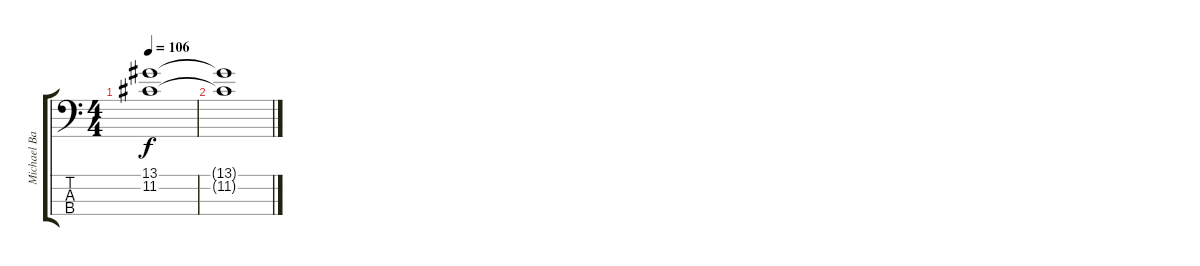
\track ("Michael Balzary \"Flea\" - Bass" "Michael Ba") {instrument electricbassfinger}
\staff {score tabs}
\tuning (G2 D2 A1 E1) {hide}
\ts (4 4)
\tempo 106
\clef f4
\ks c
(13.1{t} 11.2{t}).1{dy f} |
(13.1{t} 11.2{t}).1
